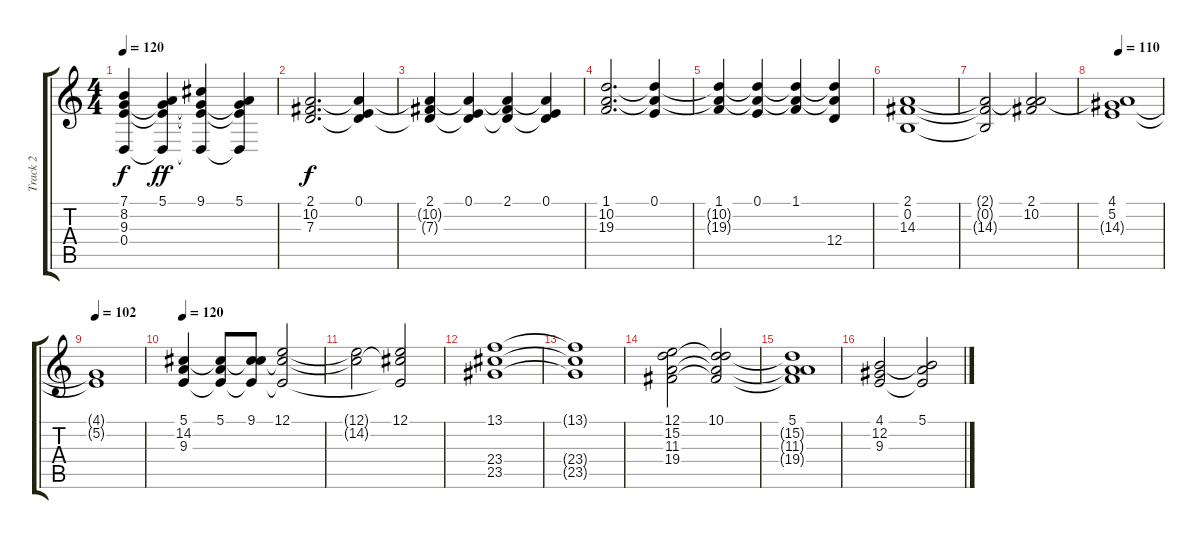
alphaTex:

\track ("Track 2" "Track 2") {instrument stringensemble1}
\staff {score tabs}
\tuning (E4 B3 G3 D3 A2 E2) {hide}
\ts (4 4)
\tempo 120
\clef g2
\ks c
(7.1 8.2{t} 9.3{t} 0.4).4{dy f} (5.1 8.2{t} 9.3{t} 0.4{t}).4{dy ff} (9.1 8.2{t} 9.3{t} 0.4{t}).4 (5.1 8.2{t} 9.3{t} 0.4{t}).4 |
(2.1 10.2 7.3).2{d dy f} (0.1 10.2{t} 7.3{t}).4 |
(2.1 10.2{t} 7.3{t}).4 (0.1 10.2{t} 7.3{t}).4 (2.1 10.2{t} 7.3{t}).4 (0.1 10.2{t} 7.3{t}).4 |
(1.1 10.2 19.3).2{d} (0.1 10.2{t} 19.3{t}).4 |
(1.1 10.2{t} 19.3{t}).4 (0.1 10.2{t} 19.3{t}).4 (1.1 10.2{t} 19.3{t}).4 (10.2{t} 19.3{t} 12.4).4 |
(2.1 0.2 14.3).1 |
(2.1{t} 0.2{t} 14.3{t}).2 (2.1 10.2 14.3{t}).2 |
\tempo 110
(4.1 5.2 14.3{t}).1 |
\tempo 102
(4.1{t} 5.2{t}).1 |
\tempo 120
(5.1 14.2 9.3).4 (5.1 14.2{t} 9.3{t}).8 (9.1 14.2{t} 9.3{t}).8 (12.1 14.2{t} 9.3{t}).2 |
(12.1{t} 14.2{t}).2 (12.1 14.2{t} 9.3{t}).2 |
(13.1 23.4 23.5).1 |
(13.1{t} 23.4{t} 23.5{t}).1 |
(12.1 15.2 11.3 19.4).2 (10.1 15.2{t} 11.3{t} 19.4{t}).2 |
(5.1 15.2{t} 11.3{t} 19.4{t}).1 |
(4.1 12.2 9.3).2 (5.1 12.2{t} 9.3{t}).2
